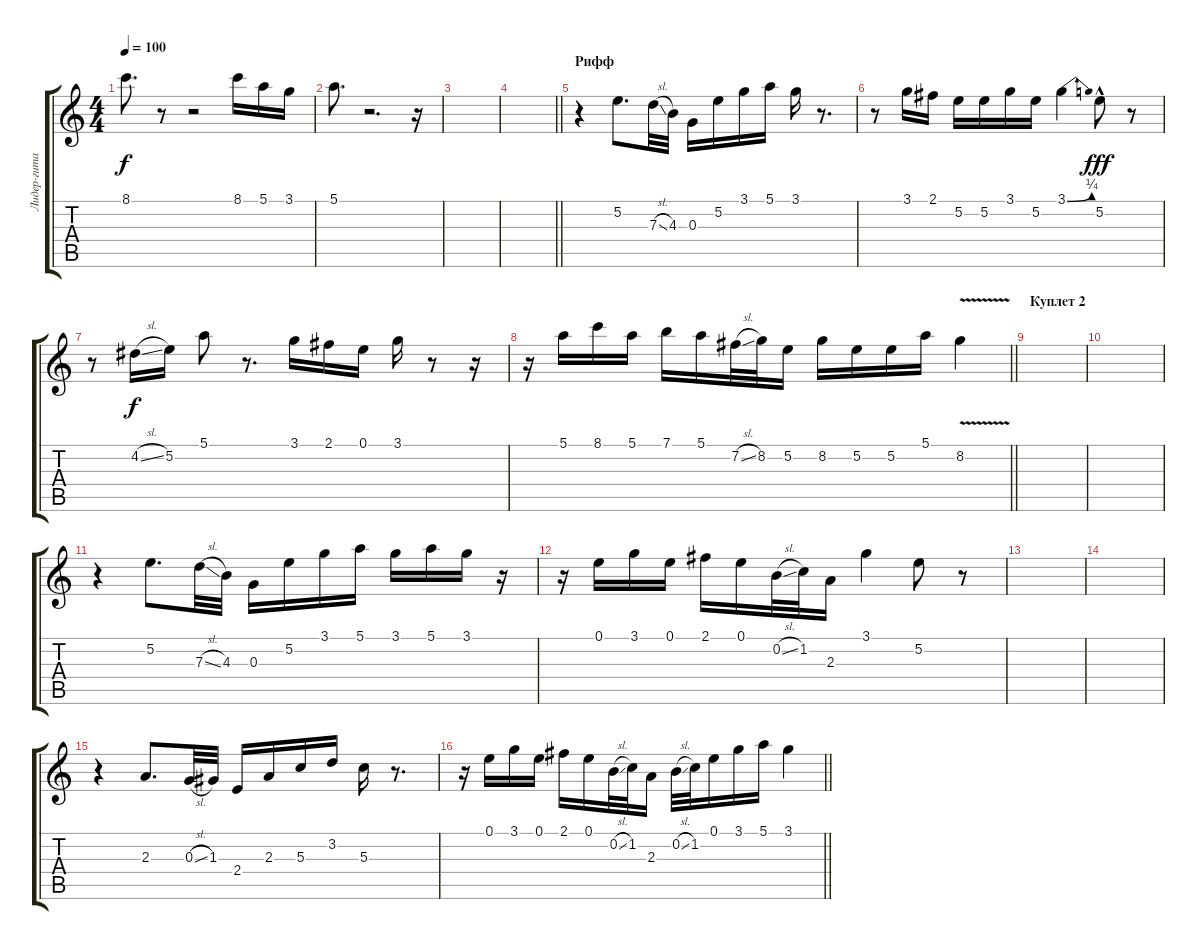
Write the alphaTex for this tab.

\track ("Лидер-гитара" "Лидер-гита") {instrument overdrivenguitar}
\staff {score tabs}
\tuning (E4 B3 G3 D3 A2 E2) {hide}
\ts (4 4)
\tempo 100
\clef g2
\ks c
8.1.8{d dy f} r.8 r.2 8.1.16 5.1.16 3.1.16 |
5.1.8{d} r.2{d} r.16 |
|
\barLineRight lightlight
|
\section ("" "Рифф")
r.4 5.2.8{d} 7.3{sl}.32 4.3.32 0.3.16 5.2.16 3.1.16 5.1.16 3.1.16 r.8{d} |
r.8 3.1.16 2.1.16 5.2.16 5.2.16 3.1.16 5.2.16 3.1{be (bend 0 0 60 1)}.4 5.2{hac}.8{dy fff} r.8 |
r.8 4.2{sl}.16{dy f} 5.2.16 5.1.8 r.8{d} 3.1.16 2.1.16 0.1.16 3.1.16 r.8 r.16 |
\barLineRight lightlight
r.16 5.1.16 8.1.16 5.1.16 7.1.16 5.1.16 7.2{sl}.32 8.2.32 5.2.16 8.2.16 5.2.16 5.2.16 5.1.16 8.2{v}.4 |
\section ("" "Куплет 2")
|
|
r.4 5.2.8{d} 7.3{sl}.32 4.3.32 0.3.16 5.2.16 3.1.16 5.1.16 3.1.16 5.1.16 3.1.16 r.16 |
r.16 0.1.16 3.1.16 0.1.16 2.1.16 0.1.16 0.2{sl}.32 1.2.32 2.3.16 3.1.4 5.2.8 r.8 |
|
|
r.4 2.3.8{d} 0.3{sl}.32 1.3.32 2.4.16 2.3.16 5.3.16 3.2.16 5.3.16 r.8{d} |
\barLineRight lightlight
r.16 0.1.16 3.1.16 0.1.16 2.1.16 0.1.16 0.2{sl}.32 1.2.32 2.3.16 0.2{sl}.32 1.2.32 0.1.16 3.1.16 5.1.16 3.1.4
